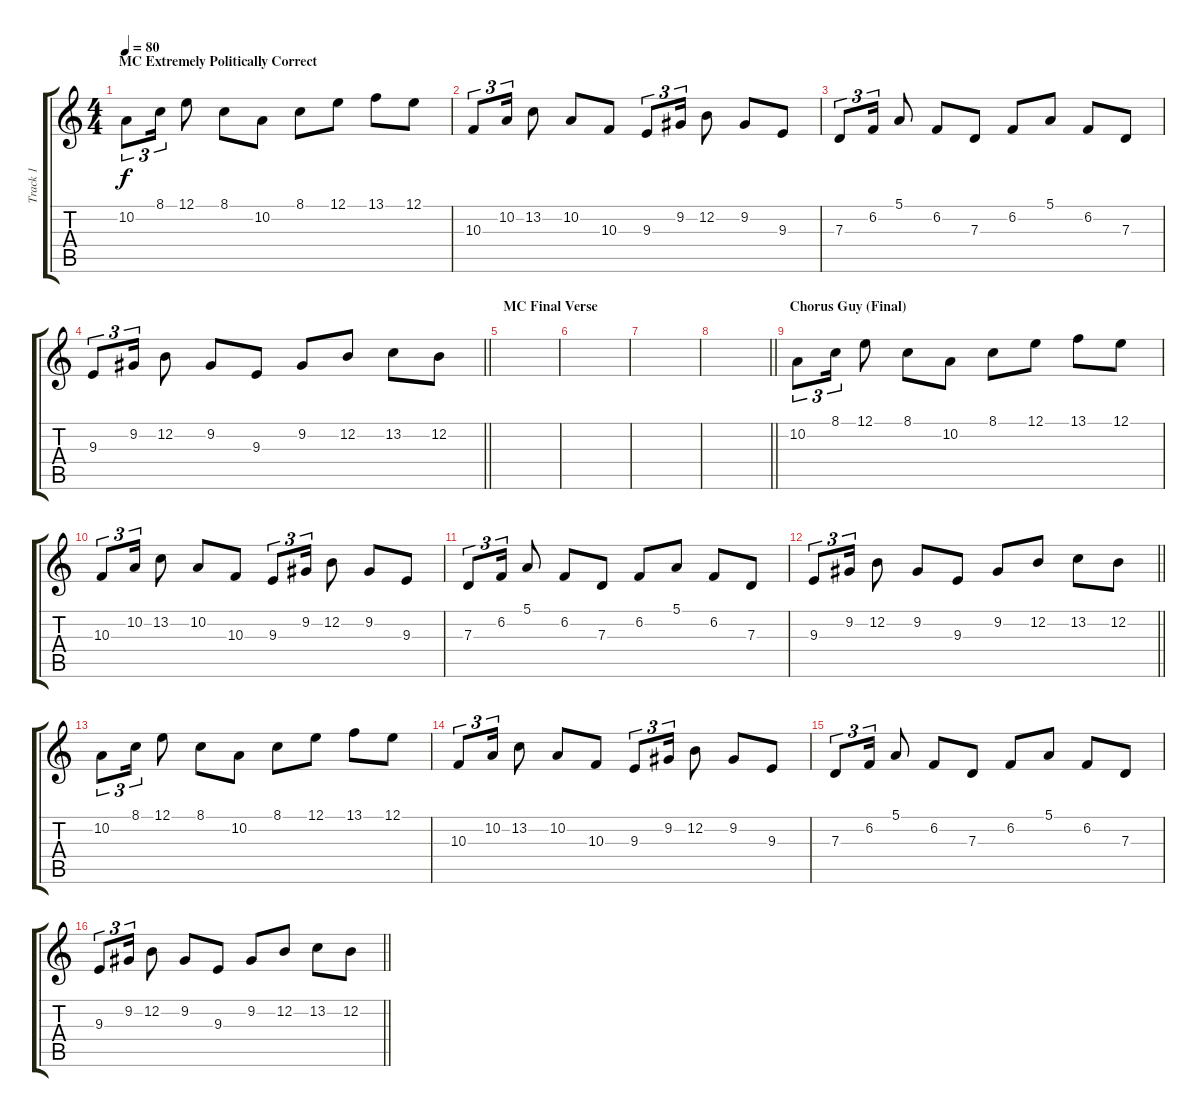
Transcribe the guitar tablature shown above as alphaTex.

\track ("Track 1" "Track 1") {instrument lead1square}
\staff {score tabs}
\tuning (E4 B3 G3 D3 A2 E2) {hide}
\ts (4 4)
\section ("" "MC Extremely Politically Correct")
\tempo 80
\clef g2
\ks c
10.2.8{tu (3 2) dy f volume 12} 8.1.16{tu (3 2)} 12.1.8 8.1.8 10.2.8 8.1.8 12.1.8 13.1.8 12.1.8 |
10.3.8{tu (3 2)} 10.2.16{tu (3 2)} 13.2.8 10.2.8 10.3.8 9.3.8{tu (3 2)} 9.2.16{tu (3 2)} 12.2.8 9.2.8 9.3.8 |
7.3.8{tu (3 2)} 6.2.16{tu (3 2)} 5.1.8 6.2.8 7.3.8 6.2.8 5.1.8 6.2.8 7.3.8 |
\barLineRight lightlight
9.3.8{tu (3 2)} 9.2.16{tu (3 2)} 12.2.8 9.2.8 9.3.8 9.2.8 12.2.8 13.2.8 12.2.8 |
\section ("" "MC Final Verse")
|
|
|
\barLineRight lightlight
|
\section ("" "Chorus Guy (Final)")
10.2.8{tu (3 2) volume 9} 8.1.16{tu (3 2)} 12.1.8 8.1.8 10.2.8 8.1.8 12.1.8 13.1.8 12.1.8 |
10.3.8{tu (3 2)} 10.2.16{tu (3 2)} 13.2.8 10.2.8 10.3.8 9.3.8{tu (3 2)} 9.2.16{tu (3 2)} 12.2.8 9.2.8 9.3.8 |
7.3.8{tu (3 2)} 6.2.16{tu (3 2)} 5.1.8 6.2.8 7.3.8 6.2.8 5.1.8 6.2.8 7.3.8 |
\barLineRight lightlight
9.3.8{tu (3 2)} 9.2.16{tu (3 2)} 12.2.8 9.2.8 9.3.8 9.2.8 12.2.8 13.2.8 12.2.8 |
10.2.8{tu (3 2) volume 9} 8.1.16{tu (3 2)} 12.1.8 8.1.8 10.2.8 8.1.8 12.1.8 13.1.8 12.1.8 |
10.3.8{tu (3 2)} 10.2.16{tu (3 2)} 13.2.8 10.2.8 10.3.8 9.3.8{tu (3 2)} 9.2.16{tu (3 2)} 12.2.8 9.2.8 9.3.8 |
7.3.8{tu (3 2)} 6.2.16{tu (3 2)} 5.1.8 6.2.8 7.3.8 6.2.8 5.1.8 6.2.8 7.3.8 |
\barLineRight lightlight
9.3.8{tu (3 2)} 9.2.16{tu (3 2)} 12.2.8 9.2.8 9.3.8 9.2.8 12.2.8 13.2.8 12.2.8
